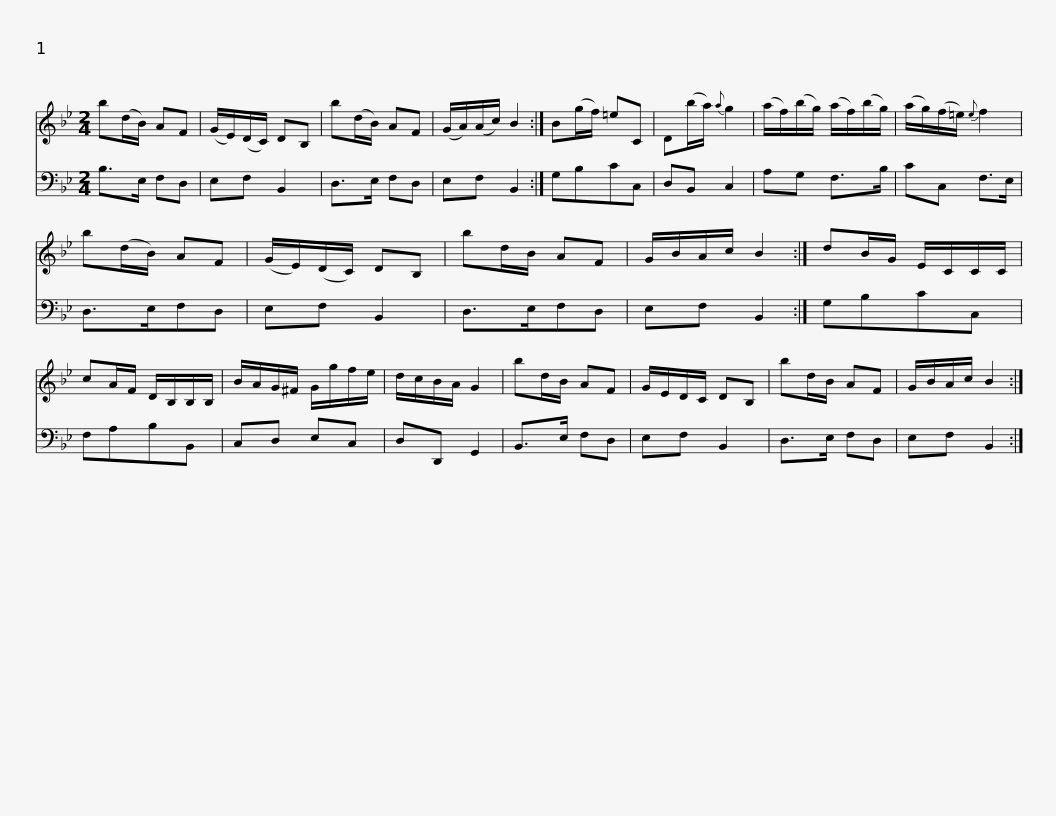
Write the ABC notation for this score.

X:1
%%score 1 2
L:1/8
M:2/4
I:linebreak $
K:Gmin
V:1 treble
V:2 bass
V:1
 b(d/B/) AF | (G/E/)(D/C/) DB, | b(d/B/) AF | (G/A/)(A/c/) B2 :| B(g/f/) =eC | %5
 D(b/a/){a} g2 | (a/f/)(b/g/) (a/f/)(b/g/) |$ (a/g/)(f/=e/){e} f2 | b(d/B/) AF | (G/E/)(D/C/) DB, | %10
 bd/B/ AF | G/B/A/c/ B2 :| dB/G/ E/C/C/C/ | cA/F/ D/B,/B,/B,/ |$ B/A/G/^F/ G/g/f/e/ | %15
 d/c/B/A/ G2 | bd/B/ AF | G/E/D/C/ DB, | bd/B/ AF | G/B/A/c/ B2 :| %20
V:2
 B,>E, F,D, | E,F, B,,2 | D,>E, F,D, | E,F, B,,2 :| G,B,CC, | %5
 D,B,, C,2 | A,G, F,>B, |$ CC, F,>E, | D,>E,F,D, | E,F, B,,2 | %10
 D,>E,F,D, | E,F, B,,2 :| G,B,CC, | F,A,B,B,, |$ C,D, E,C, | %15
 D,D,, G,,2 | B,,>E, F,D, | E,F, B,,2 | D,>E, F,D, | E,F, B,,2 :| %20
